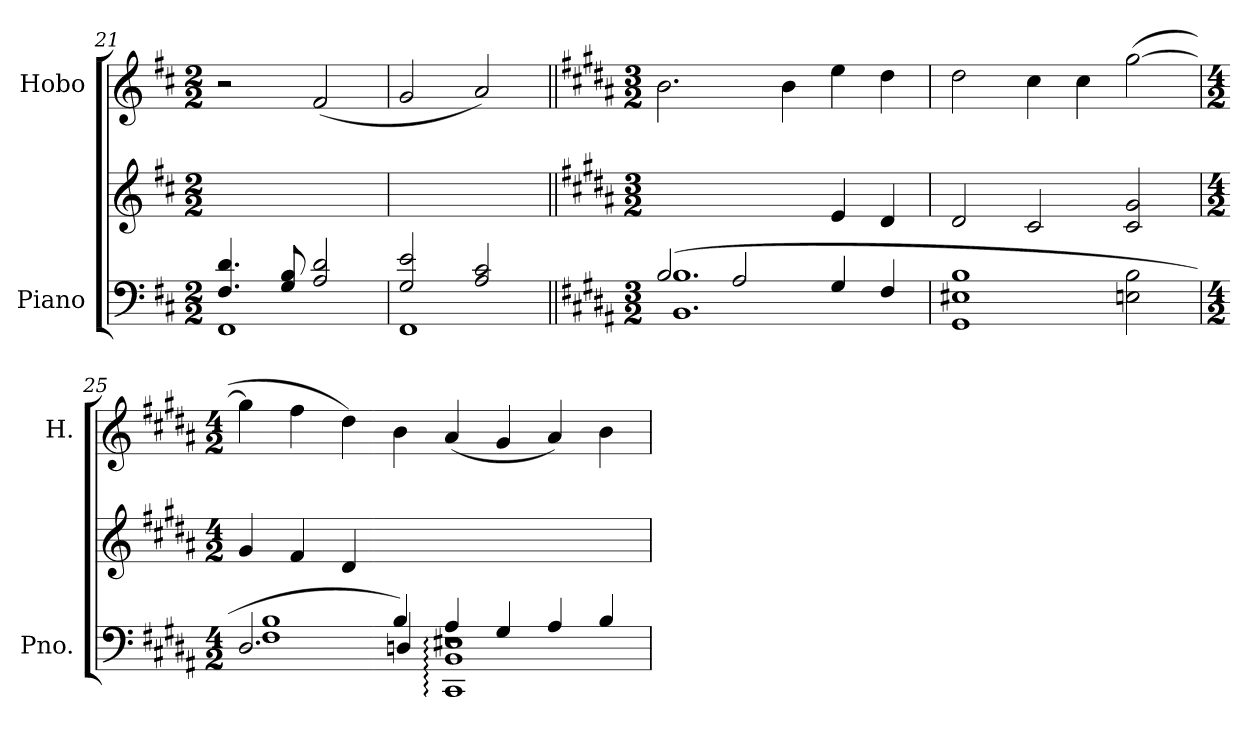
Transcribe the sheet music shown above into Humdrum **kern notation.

**kern	**kern	**kern
*part2	*part2	*part1
*staff3	*staff2	*staff1
*I"Piano	*	*I"Hobo
*I'Pno.	*	*I'H.
*clefF4	*clefG2	*clefG2
*k[f#c#]	*k[f#c#]	*k[f#c#]
*M2/2	*M2/2	*M2/2
=21	=21	=21
*^	*	*
4.F#/ 4.d/	1FF#	1ryy	2r
8G/ 8B/	.	.	.
2A/ 2d/	.	.	(2f#/
!!LO:LB:g=z
=22	=22	=22	=22
2G/ 2e/	1FF#	1ryy	2g/
2A/ 2c#/	.	.	2a/)
*v	*v	*	*
=23||	=23||	=23||
*k[f#c#g#d#a#]	*k[f#c#g#d#a#]	*k[f#c#g#d#a#]
*M3/2	*M3/2	*M3/2
*	*	*MM116
*^	*	*
*	*^	*	*
(>2B/	1ryy	1.BB 1.B	1ryy	2.b\
2A#/	.	.	.	.
.	.	.	.	4b\
2ryy	4G#/	.	4e/	4ee\
.	4F#/	.	4d#/)	4dd#\
*v	*v	*v	*	*
=24	=24	=24
1GG# 1E#X 1B	2d#/	2dd#\
.	2c#/	4cc#\
.	.	4cc#\
2En\ 2B\	2c#/ 2g#/	([2gg#\
=25	=25	=25
*M4/2	*M4/2	*M4/2
*^	*	*
*	*^	*	*
2.ryy	2.D#/	1F# 1B	(4g#/	4gg#\]
.	.	.	4f#/	4ff#\
.	.	.	4d#/	4dd#\)
4B/)	4Dn/	.	1ryy	4b\
4A#/	1CC#: 1BB: 1E#X:	1r	.	(4a#/
4G#/	.	.	.	4g#/
4A#/	.	.	.	4a#/)
4B/	.	.	4ryy	4b\
*v	*v	*v	*	*
=	=	=
*-	*-	*-
